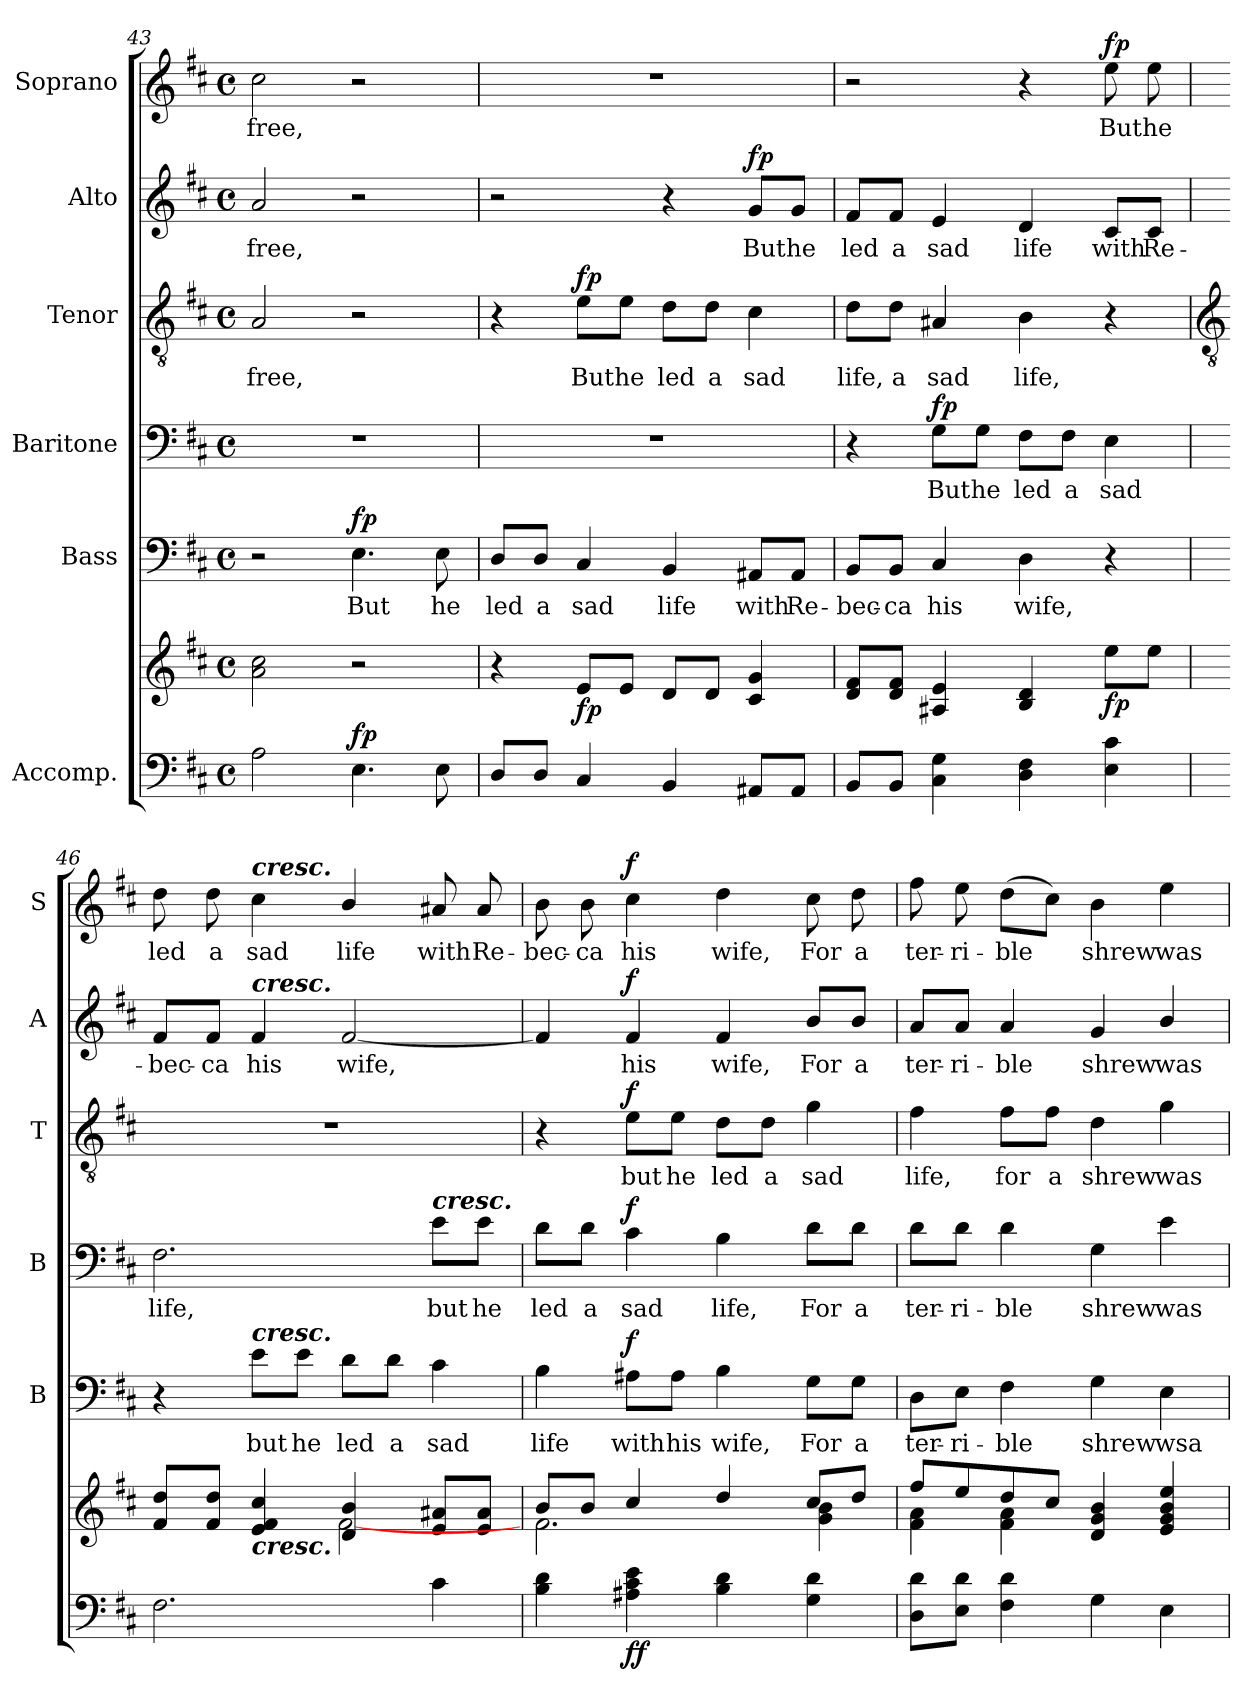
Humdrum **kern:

**kern	**kern	**dynam	**kern	**text	**dynam	**kern	**text	**dynam	**kern	**text	**dynam	**kern	**text	**dynam	**kern	**text	**dynam
*part6	*part6	*part6	*part5	*part5	*part5	*part4	*part4	*part4	*part3	*part3	*part3	*part2	*part2	*part2	*part1	*part1	*part1
*staff7	*staff6	*staff6/7	*staff5	*staff5	*staff5	*staff4	*staff4	*staff4	*staff3	*staff3	*staff3	*staff2	*staff2	*staff2	*staff1	*staff1	*staff1
*I"Accomp.	*	*	*I"Bass	*	*	*I"Baritone	*	*	*I"Tenor	*	*	*I"Alto	*	*	*I"Soprano	*	*
*	*	*	*I'B	*	*	*I'B	*	*	*I'T	*	*	*I'A	*	*	*I'S	*	*
*clefF4	*clefG2	*	*clefF4	*	*	*clefF4	*	*	*clefGv2	*	*	*clefG2	*	*	*clefG2	*	*
*k[f#c#]	*k[f#c#]	*	*k[f#c#]	*	*	*k[f#c#]	*	*	*k[f#c#]	*	*	*k[f#c#]	*	*	*k[f#c#]	*	*
*D:	*D:	*	*D:	*	*	*D:	*	*	*D:	*	*	*D:	*	*	*D:	*	*
*M4/4	*M4/4	*	*M4/4	*	*	*M4/4	*	*	*M4/4	*	*	*M4/4	*	*	*M4/4	*	*
*met(c)	*met(c)	*	*met(c)	*	*	*met(c)	*	*	*met(c)	*	*	*met(c)	*	*	*met(c)	*	*
=43	=43	=43	=43	=43	=43	=43	=43	=43	=43	=43	=43	=43	=43	=43	=43	=43	=43
!	!	!	!	!	!	!	!	!	!	!LO:LY:b	!	!	!LO:LY:b	!	!	!LO:LY:b	!
2A	2a 2cc#	.	2r	.	.	1r	.	.	2A	free,	.	2a	free,	.	2cc#	free,	.
!	!	!LO:DY:a=2	!	!LO:LY:b	!LO:DY:b	!	!	!	!	!	!	!	!	!	!	!	!
4.E	2r	fp	4.E	But	fp	.	.	.	2r	.	.	2r	.	.	2r	.	.
!	!	!	!	!LO:LY:b	!	!	!	!	!	!	!	!	!	!	!	!	!
8E	.	.	8E	he	.	.	.	.	.	.	.	.	.	.	.	.	.
=44	=44	=44	=44	=44	=44	=44	=44	=44	=44	=44	=44	=44	=44	=44	=44	=44	=44
!	!	!	!	!LO:LY:b	!	!	!	!	!	!	!	!	!	!	!	!	!
8D/L	4r	.	8D/L	led	.	1r	.	.	4r	.	.	2r	.	.	1r	.	.
!	!	!	!	!LO:LY:b	!	!	!	!	!	!	!	!	!	!	!	!	!
8D/J	.	.	8D/J	a	.	.	.	.	.	.	.	.	.	.	.	.	.
!	!	!LO:DY:b	!	!LO:LY:b	!	!	!	!	!	!LO:LY:b	!LO:DY:b	!	!	!	!	!	!
4C#	8eL	fp	4C#	sad	.	.	.	.	8e\L	But	fp	.	.	.	.	.	.
!	!	!	!	!	!	!	!	!	!	!LO:LY:b	!	!	!	!	!	!	!
.	8eJ	.	.	.	.	.	.	.	8e\J	he	.	.	.	.	.	.	.
!	!	!	!	!LO:LY:b	!	!	!	!	!	!LO:LY:b	!	!	!	!	!	!	!
4BB	8dL	.	4BB	life	.	.	.	.	8d\L	led	.	4r	.	.	.	.	.
!	!	!	!	!	!	!	!	!	!	!LO:LY:b	!	!	!	!	!	!	!
.	8dJ	.	.	.	.	.	.	.	8d\J	a	.	.	.	.	.	.	.
!	!	!	!	!LO:LY:b	!	!	!	!	!	!LO:LY:b	!	!	!LO:LY:b	!LO:DY:b	!	!	!
8AA#XL	4c# 4g	.	8AA#X/L	with	.	.	.	.	4c#	sad	.	8g/L	But	fp	.	.	.
!	!	!	!	!LO:LY:b	!	!	!	!	!	!	!	!	!LO:LY:b	!	!	!	!
8AA#J	.	.	8AA#/J	Re-	.	.	.	.	.	.	.	8g/J	he	.	.	.	.
=45	=45	=45	=45	=45	=45	=45	=45	=45	=45	=45	=45	=45	=45	=45	=45	=45	=45
!	!	!	!	!LO:LY:b	!	!	!	!	!	!LO:LY:b	!	!	!LO:LY:b	!	!	!	!
8BBL	8d 8f#L	.	8BB/L	-bec-	.	4r	.	.	8d\L	life,	.	8f#/L	led	.	2r	.	.
!	!	!	!	!LO:LY:b	!	!	!	!	!	!LO:LY:b	!	!	!LO:LY:b	!	!	!	!
8BBJ	8d 8f#J	.	8BB/J	-ca	.	.	.	.	8d\J	a	.	8f#/J	a	.	.	.	.
!	!	!	!	!LO:LY:b	!	!	!LO:LY:b	!LO:DY:b	!	!LO:LY:b	!	!	!LO:LY:b	!	!	!	!
4C# 4G	4A#X 4e	.	4C#	his	.	8G\L	But	fp	4A#X	sad	.	4e	sad	.	.	.	.
!	!	!	!	!	!	!	!LO:LY:b	!	!	!	!	!	!	!	!	!	!
.	.	.	.	.	.	8G\J	he	.	.	.	.	.	.	.	.	.	.
!	!	!	!	!LO:LY:b	!	!	!LO:LY:b	!	!	!LO:LY:b	!	!	!LO:LY:b	!	!	!	!
4D 4F#	4B 4d	.	4D	wife,	.	8F#\L	led	.	4B	life,	.	4d	life	.	4r	.	.
!	!	!	!	!	!	!	!LO:LY:b	!	!	!	!	!	!	!	!	!	!
.	.	.	.	.	.	8F#\J	a	.	.	.	.	.	.	.	.	.	.
!	!	!LO:DY:b	!	!	!	!	!LO:LY:b	!	!	!	!	!	!LO:LY:b	!	!	!LO:LY:b	!LO:DY:b
4E 4c#	8eeL	fp	4r	.	.	4E	sad	.	4r	.	.	8c#/L	with	.	8ee	But	fp
!	!	!	!	!	!	!	!	!	!	!	!	!	!LO:LY:b	!	!	!LO:LY:b	!
.	8eeJ	.	.	.	.	.	.	.	.	.	.	8c#/J	Re-	.	8ee	he	.
!!LO:LB:g=z
=46	=46	=46	=46	=46	=46	=46	=46	=46	=46	=46	=46	=46	=46	=46	=46	=46	=46
*	*	*	*	*	*	*	*	*	*clefGv2	*	*	*	*	*	*	*	*
*	*^	*	*	*	*	*	*	*	*	*	*	*	*	*	*	*	*
!	!	!	!	!	!	!	!	!LO:LY:b	!	!	!	!	!	!LO:LY:b	!	!	!LO:LY:b	!
2.F#	8f#/ 8dd/L	2ryy	.	4r	.	.	2.F#	life,	.	1r	.	.	8f#/L	-bec-	.	8dd	led	.
!	!	!	!	!	!	!	!	!	!	!	!	!	!	!LO:LY:b	!	!	!LO:LY:b	!
.	8f#/ 8dd/J	.	.	.	.	.	.	.	.	.	.	.	8f#/J	-ca	.	8dd	a	.
!	!	!	!	!	!	!	!	!	!	!	!	!	!	!	!	!LO:TX:a:Bi:t=cresc.	!	!
!	!	!	!	!	!	!	!	!	!	!	!	!	!LO:TX:a:Bi:t=cresc.	!	!	!	!	!
!	!	!	!	!LO:TX:a:Bi:t=cresc.	!	!	!	!	!	!	!	!	!	!	!	!	!	!
!	!LO:TX:b:Bi:t=cresc.	!	!	!	!	!	!	!	!	!	!	!	!	!	!	!	!	!
!	!	!	!	!	!LO:LY:b	!	!	!	!	!	!	!	!	!LO:LY:b	!	!	!LO:LY:b	!
.	4e/ 4f#/ 4cc#/	.	.	8e\L	but	.	.	.	.	.	.	.	4f#	his	.	4cc#	sad	.
!	!	!	!	!	!LO:LY:b	!	!	!	!	!	!	!	!	!	!	!	!	!
.	.	.	.	8e\J	he	.	.	.	.	.	.	.	.	.	.	.	.	.
!	!	!	!	!	!LO:LY:b	!	!	!	!	!	!	!	!	!LO:LY:b	!	!	!LO:LY:b	!
.	4d/ 4b/	[2f#\	.	8d\L	led	.	.	.	.	.	.	.	[2f#	wife,	.	4b/	life	.
!	!	!	!	!	!LO:LY:b	!	!	!	!	!	!	!	!	!	!	!	!	!
.	.	.	.	8d\J	a	.	.	.	.	.	.	.	.	.	.	.	.	.
!	!	!	!	!	!	!	!LO:TX:a:Bi:t=cresc.	!	!	!	!	!	!	!	!	!	!	!
!	!	!	!	!	!LO:LY:b	!	!	!LO:LY:b	!	!	!	!	!	!	!	!	!LO:LY:b	!
4c#	8e/ 8a#X/L	.	.	4c#	sad	.	8e\L	but	.	.	.	.	.	.	.	8a#X	with	.
!	!	!	!	!	!	!	!	!LO:LY:b	!	!	!	!	!	!	!	!	!LO:LY:b	!
.	8e/ 8a#/J	.	.	.	.	.	8e\J	he	.	.	.	.	.	.	.	8a#	Re-	.
=47	=47	=47	=47	=47	=47	=47	=47	=47	=47	=47	=47	=47	=47	=47	=47	=47	=47	=47
!	!	!	!	!	!LO:LY:b	!	!	!LO:LY:b	!	!	!	!	!	!	!	!	!LO:LY:b	!
4B 4d	8b/L	2.f#\	.	4B	life	.	8d\L	led	.	4r	.	.	4f#]	.	.	8b	-bec-	.
!	!	!	!	!	!	!	!	!LO:LY:b	!	!	!	!	!	!	!	!	!LO:LY:b	!
.	8b/J	.	.	.	.	.	8d\J	a	.	.	.	.	.	.	.	8b	-ca	.
!	!	!	!LO:DY:b=2	!	!LO:LY:b	!	!	!LO:LY:b	!	!	!LO:LY:b	!	!	!LO:LY:b	!	!	!LO:LY:b	!
!	!	!	!LO:DY:n=1:b	!	!	!LO:DY:b	!	!	!LO:DY:b	!	!	!LO:DY:b	!	!	!LO:DY:b	!	!	!LO:DY:b
4A#X 4c# 4e	4cc#/	.	f f	8A#X\L	with	f	4c#	sad	f	8e\L	but	f	4f#	his	f	4cc#	his	f
!	!	!	!	!	!LO:LY:b	!	!	!	!	!	!LO:LY:b	!	!	!	!	!	!	!
.	.	.	.	8A#\J	his	.	.	.	.	8e\J	he	.	.	.	.	.	.	.
!	!	!	!	!	!LO:LY:b	!	!	!LO:LY:b	!	!	!LO:LY:b	!	!	!LO:LY:b	!	!	!LO:LY:b	!
4B 4d	4dd/	.	.	4B	wife,	.	4B	life,	.	8d\L	led	.	4f#	wife,	.	4dd	wife,	.
!	!	!	!	!	!	!	!	!	!	!	!LO:LY:b	!	!	!	!	!	!	!
.	.	.	.	.	.	.	.	.	.	8d\J	a	.	.	.	.	.	.	.
!	!	!	!	!	!LO:LY:b	!	!	!LO:LY:b	!	!	!LO:LY:b	!	!	!LO:LY:b	!	!	!LO:LY:b	!
4G 4d	8cc#/L	4g\ 4b\	.	8G\L	For	.	8d\L	For	.	4g	sad	.	8b/L	For	.	8cc#	For	.
!	!	!	!	!	!LO:LY:b	!	!	!LO:LY:b	!	!	!	!	!	!LO:LY:b	!	!	!LO:LY:b	!
.	8dd/J	.	.	8G\J	a	.	8d\J	a	.	.	.	.	8b/J	a	.	8dd	a	.
=48	=48	=48	=48	=48	=48	=48	=48	=48	=48	=48	=48	=48	=48	=48	=48	=48	=48	=48
!	!	!	!	!	!LO:LY:b	!	!	!LO:LY:b	!	!	!LO:LY:b	!	!	!LO:LY:b	!	!	!LO:LY:b	!
8D 8dL	8ff#/L	4f#\ 4a\	.	8D\L	ter-	.	8d\L	ter-	.	4f#	life,	.	8a/L	ter-	.	8ff#	ter-	.
!	!	!	!	!	!LO:LY:b	!	!	!LO:LY:b	!	!	!	!	!	!LO:LY:b	!	!	!LO:LY:b	!
8E 8dJ	8ee/	.	.	8E\J	-ri-	.	8d\J	-ri-	.	.	.	.	8a/J	-ri-	.	8ee	-ri-	.
!	!	!	!	!	!LO:LY:b	!	!	!LO:LY:b	!	!	!LO:LY:b	!	!	!LO:LY:b	!	!	!LO:LY:b	!
4F# 4d	8dd/	4f#\ 4a\	.	4F#	-ble	.	4d	-ble	.	8f#\L	for	.	4a	-ble	.	(>8ddL	-ble	.
!	!	!	!	!	!	!	!	!	!	!	!LO:LY:b	!	!	!	!	!	!	!
.	8cc#/J	.	.	.	.	.	.	.	.	8f#\J	a	.	.	.	.	8cc#J)	.	.
!	!	!	!	!	!LO:LY:b	!	!	!LO:LY:b	!	!	!LO:LY:b	!	!	!LO:LY:b	!	!	!LO:LY:b	!
4G	4d/ 4g/ 4b/	2ryy	.	4G	shrew	.	4G	shrew	.	4d	shrew	.	4g	shrew	.	4b	shrew	.
!	!	!	!	!	!LO:LY:b	!	!	!LO:LY:b	!	!	!LO:LY:b	!	!	!LO:LY:b	!	!	!LO:LY:b	!
4E	4e/ 4g/ 4b/ 4ee/	.	.	4E	wsa	.	4e	was	.	4g	was	.	4b/	was	.	4ee	was	.
*	*v	*v	*	*	*	*	*	*	*	*	*	*	*	*	*	*	*	*
=	=	=	=	=	=	=	=	=	=	=	=	=	=	=	=	=	=
*-	*-	*-	*-	*-	*-	*-	*-	*-	*-	*-	*-	*-	*-	*-	*-	*-	*-
